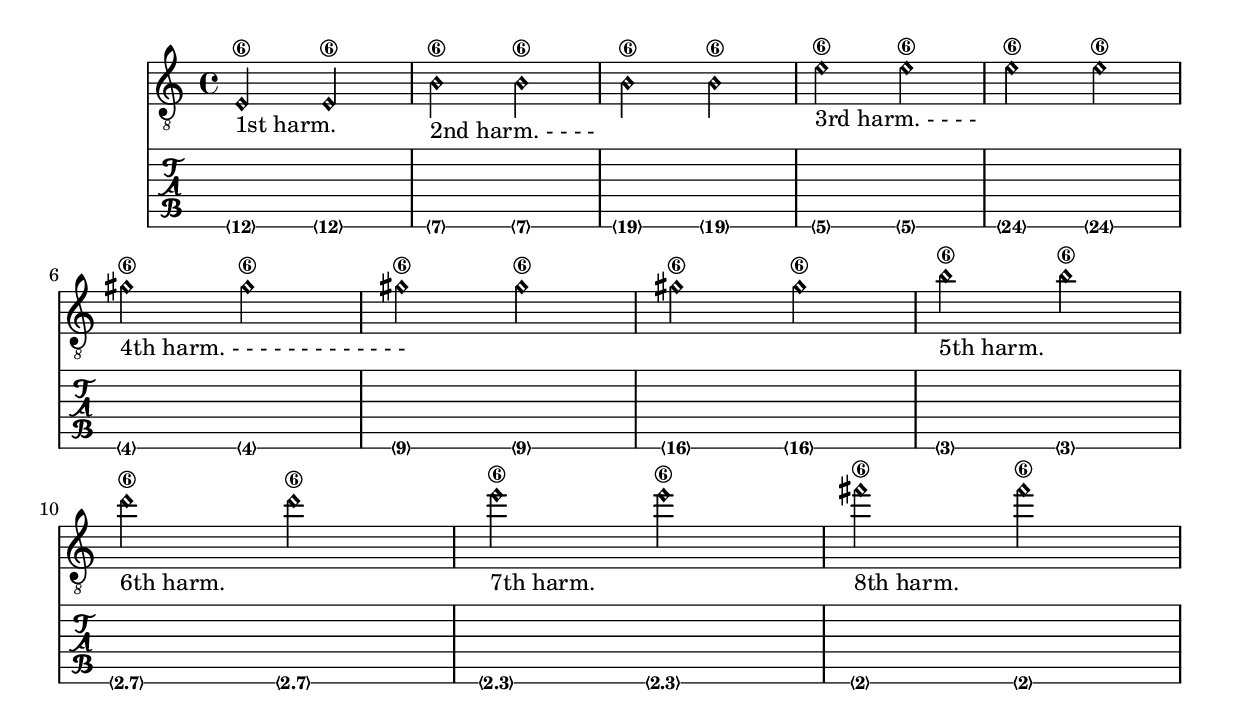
% DO NOT EDIT this file manually; it is automatically
% generated from Documentation/snippets/new
% Make any changes in Documentation/snippets/new/
% and then run scripts/auxiliar/makelsr.py
%
% This file is in the public domain.
%% Note: this file works from version 2.13.49
\version "2.13.49"

\header {
%% Translation of GIT committish: 59caa3adce63114ca7972d18f95d4aadc528ec3d
  texidoces = "
Referencia para armónicos sobre cuerdas al aire (armónicos naturales):

"
  doctitlees = "Referencia para armónicos sobre cuerdas al aire"

%% Translation of GIT committish: f86f00c1a8de0f034ba48506de2801c074bd5422
  texidocde = "
Referenz für Flageolett von offenen Saiten:
"
  doctitlede = "Referenz für Flageolett von offenen Saiten"

  lsrtags = "fretted-strings"
  texidoc = "
Reference for open-string harmonics:
"
  doctitle = "Reference for open-string harmonics"
} % begin verbatim


openStringHarmonics = {
  %first harmonic
  \harmonicByFret #12 e,2\6_\markup{"1st harm."}
  \harmonicByRatio #1/2 e,\6
  %second harmonic
  \harmonicByFret #7 e,\6_\markup{"2nd harm. - - - -"}
  \harmonicByRatio #1/3 e,\6
  \harmonicByFret #19 e,\6
  \harmonicByRatio #2/3 e,\6
  %\harmonicByFret #19 < e,\6 a,\5 d\4 >
  %\harmonicByRatio #2/3 < e,\6 a,\5 d\4 >
  %third harmonic
  \harmonicByFret #5 e,\6_\markup{"3rd harm. - - - -"}
  \harmonicByRatio #1/4 e,\6
  \harmonicByFret #24 e,\6
  \harmonicByRatio #3/4 e,\6
  \break
  %fourth harmonic
  \harmonicByFret #4 e,\6_\markup{"4th harm. - - - - - - - - - - - - -"}
  \harmonicByRatio #1/5 e,\6
  \harmonicByFret #9 e,\6
  \harmonicByRatio #2/5 e,\6
  \harmonicByFret #16 e,\6
  \harmonicByRatio #3/5 e,\6
  %fifth harmonic
  \harmonicByFret #3 e,\6_\markup{"5th harm."}
  \harmonicByRatio #1/6 e,\6
  \break
  %sixth harmonic
  \harmonicByFret #2.7 e,\6_\markup{"6th harm."}
  \harmonicByRatio #1/7 e,\6
  %seventh harmonic
  \harmonicByFret #2.3 e,\6_\markup{"7th harm."}
  \harmonicByRatio #1/8 e,\6
  %eighth harmonic
  \harmonicByFret #2 e,\6_\markup{"8th harm."}
  \harmonicByRatio #1/9 e,\6
}

\score {
  <<
    \new Staff {
      \new Voice {
        \clef "treble_8"
        \openStringHarmonics
      }
    }
    \new TabStaff {
      \new TabVoice {
        \openStringHarmonics
      }
    }
  >>
}
